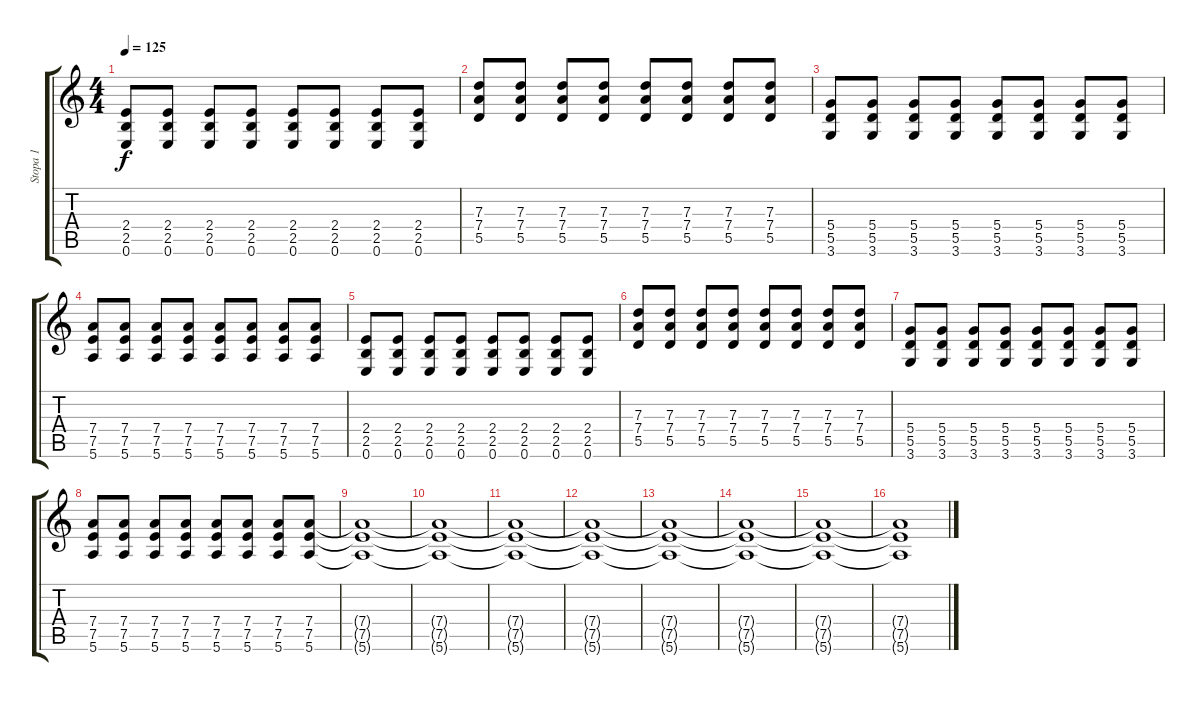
\track ("Stopa 1" "Stopa 1") {instrument overdrivenguitar}
\staff {score tabs}
\tuning (E4 B3 G3 D3 A2 E2) {hide}
\ts (4 4)
\tempo 125
\clef g2
\ks c
(2.4 2.5 0.6).8{dy f} (2.4 2.5 0.6).8 (2.4 2.5 0.6).8 (2.4 2.5 0.6).8 (2.4 2.5 0.6).8 (2.4 2.5 0.6).8 (2.4 2.5 0.6).8 (2.4 2.5 0.6).8 |
(7.3 7.4 5.5).8 (7.3 7.4 5.5).8 (7.3 7.4 5.5).8 (7.3 7.4 5.5).8 (7.3 7.4 5.5).8 (7.3 7.4 5.5).8 (7.3 7.4 5.5).8 (7.3 7.4 5.5).8 |
(5.4 5.5 3.6).8 (5.4 5.5 3.6).8 (5.4 5.5 3.6).8 (5.4 5.5 3.6).8 (5.4 5.5 3.6).8 (5.4 5.5 3.6).8 (5.4 5.5 3.6).8 (5.4 5.5 3.6).8 |
(7.4 7.5 5.6).8 (7.4 7.5 5.6).8 (7.4 7.5 5.6).8 (7.4 7.5 5.6).8 (7.4 7.5 5.6).8 (7.4 7.5 5.6).8 (7.4 7.5 5.6).8 (7.4 7.5 5.6).8 |
(2.4 2.5 0.6).8 (2.4 2.5 0.6).8 (2.4 2.5 0.6).8 (2.4 2.5 0.6).8 (2.4 2.5 0.6).8 (2.4 2.5 0.6).8 (2.4 2.5 0.6).8 (2.4 2.5 0.6).8 |
(7.3 7.4 5.5).8 (7.3 7.4 5.5).8 (7.3 7.4 5.5).8 (7.3 7.4 5.5).8 (7.3 7.4 5.5).8 (7.3 7.4 5.5).8 (7.3 7.4 5.5).8 (7.3 7.4 5.5).8 |
(5.4 5.5 3.6).8 (5.4 5.5 3.6).8 (5.4 5.5 3.6).8 (5.4 5.5 3.6).8 (5.4 5.5 3.6).8 (5.4 5.5 3.6).8 (5.4 5.5 3.6).8 (5.4 5.5 3.6).8 |
(7.4 7.5 5.6).8 (7.4 7.5 5.6).8 (7.4 7.5 5.6).8 (7.4 7.5 5.6).8 (7.4 7.5 5.6).8 (7.4 7.5 5.6).8 (7.4 7.5 5.6).8 (7.4 7.5 5.6).8 |
(7.4{t} 7.5{t} 5.6{t}).1 |
(7.4{t} 7.5{t} 5.6{t}).1 |
(7.4{t} 7.5{t} 5.6{t}).1 |
(7.4{t} 7.5{t} 5.6{t}).1 |
(7.4{t} 7.5{t} 5.6{t}).1 |
(7.4{t} 7.5{t} 5.6{t}).1 |
(7.4{t} 7.5{t} 5.6{t}).1 |
(7.4{t} 7.5{t} 5.6{t}).1
